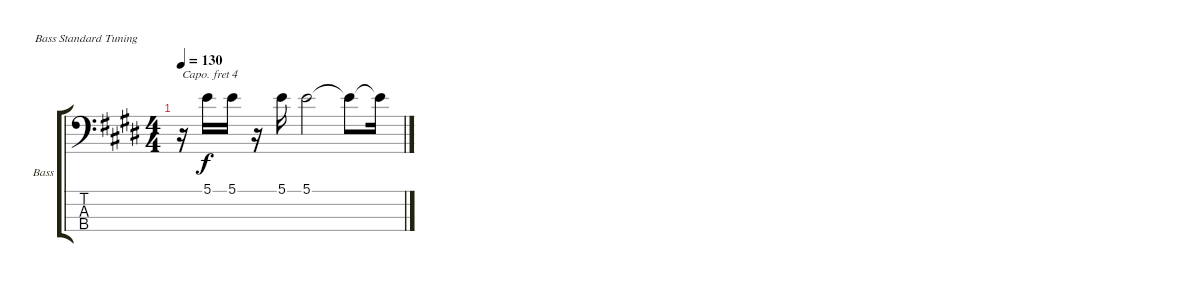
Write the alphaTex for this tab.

\defaultSystemsLayout 4
\bracketExtendMode groupsimilarinstruments
\firstSystemTrackNameOrientation horizontal
\otherSystemsTrackNameOrientation horizontal
\chordDiagramsInScore
\track ("Bass" "Bass") {instrument electricbassfinger}
\staff {score tabs}
\capo 4
\tuning (G2 D2 A1 E1)
\ts (4 4)
\tempo 130
\clef f4
\ks e
r.16{dy f} 5.1.16 5.1.16 r.16 5.1.16 5.1.2 5.1{t}.8 5.1{t}.16
